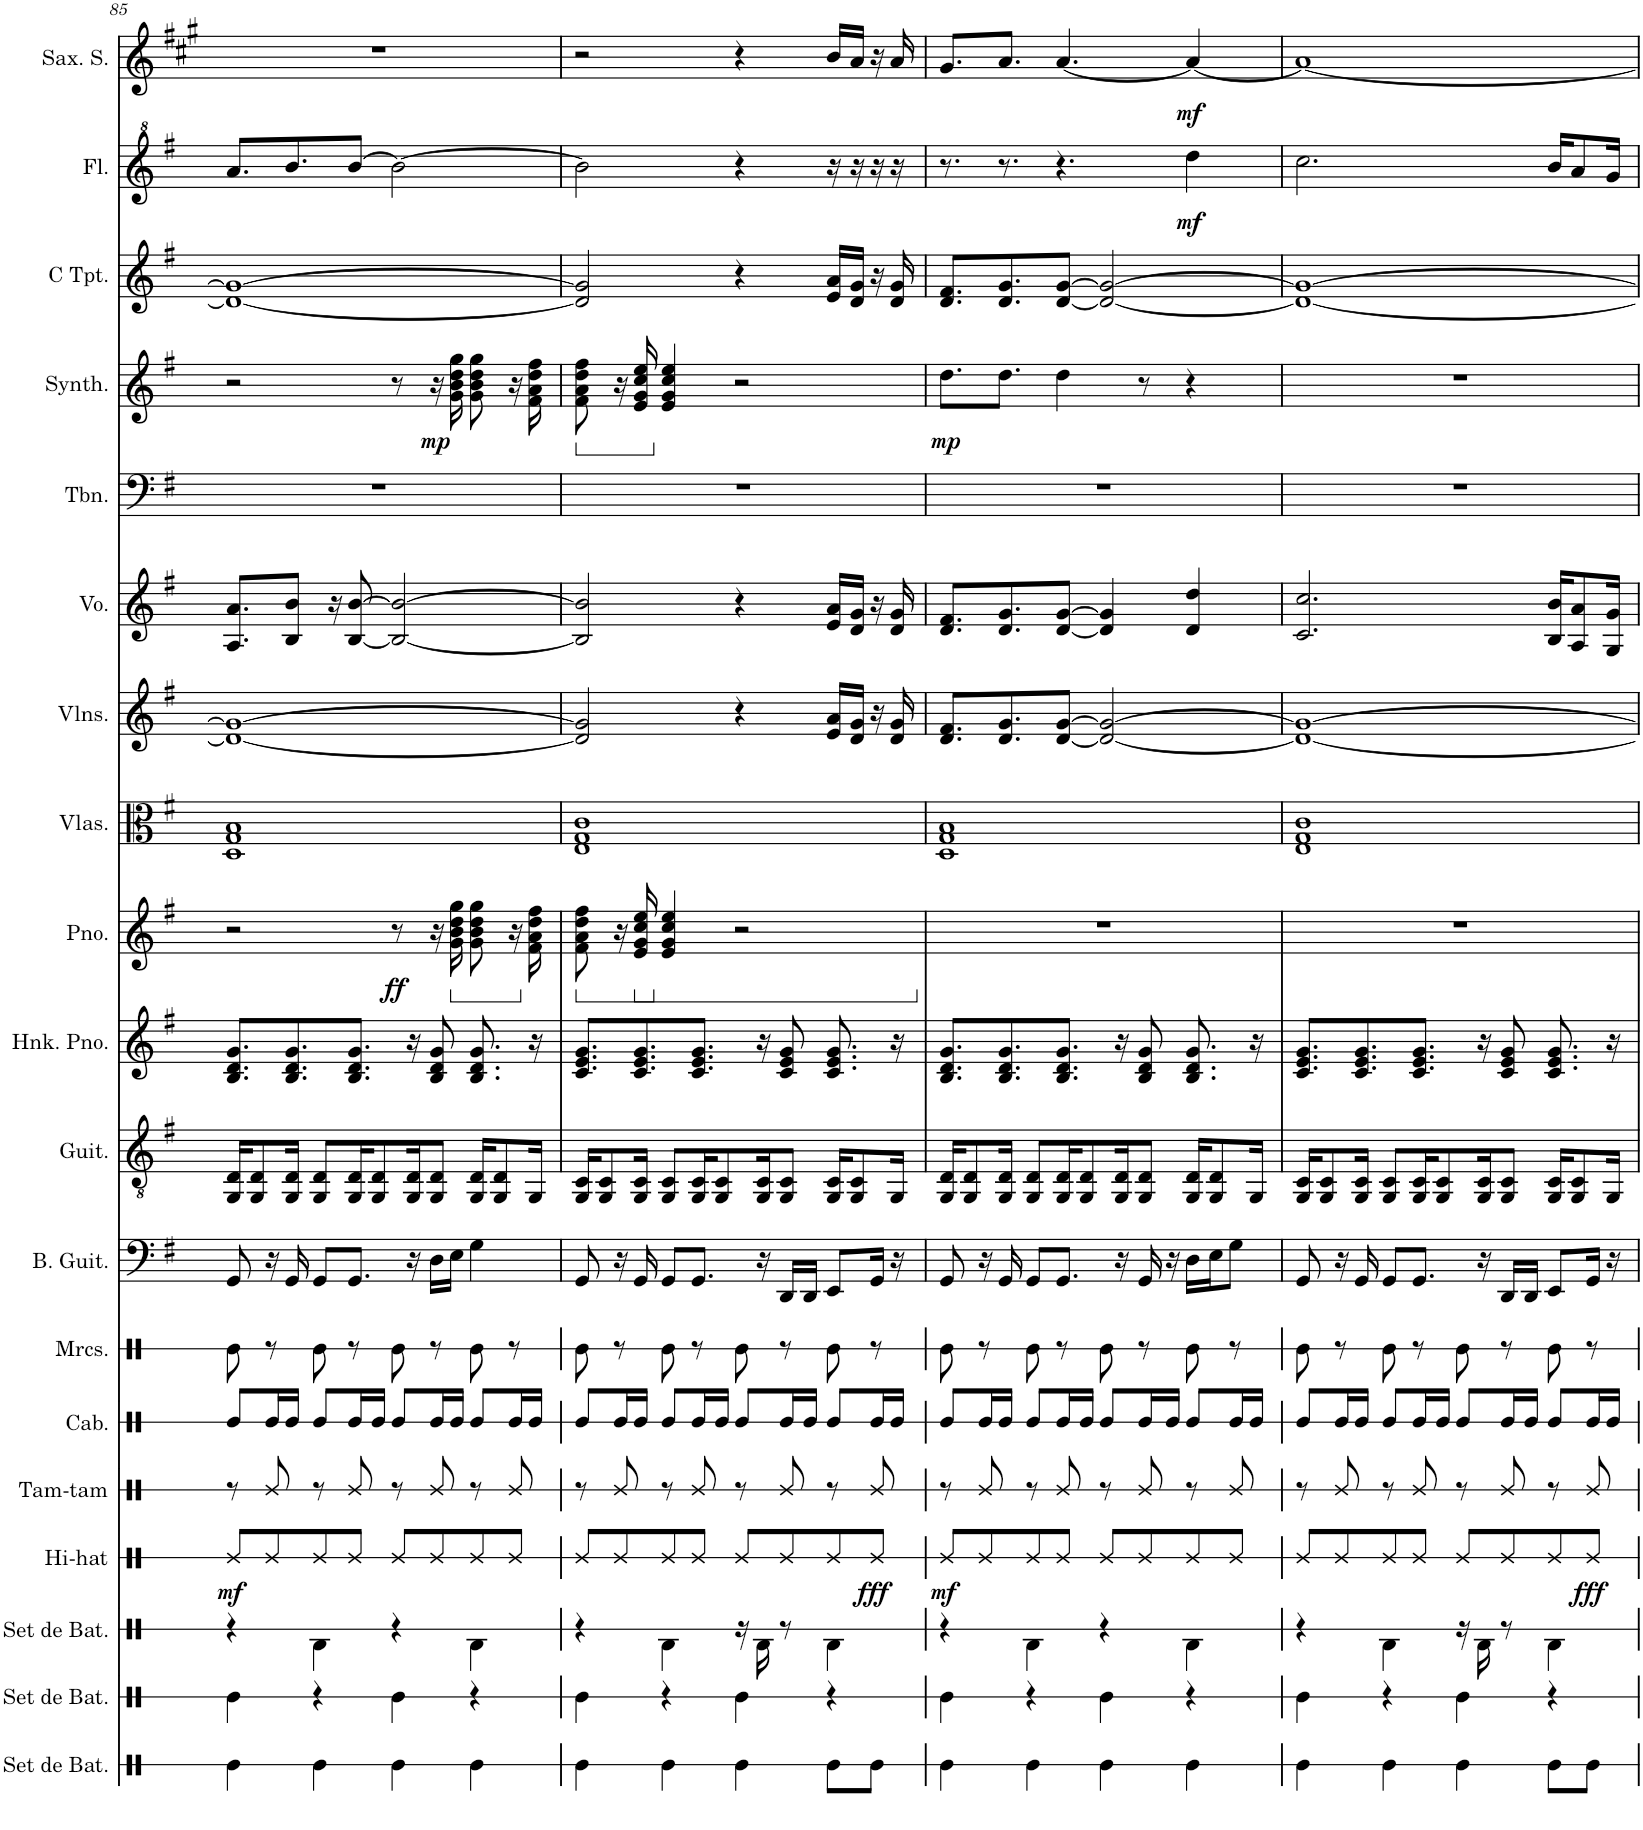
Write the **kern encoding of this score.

**kern	**kern	**kern	**kern	**dynam	**kern	**kern	**kern	**kern	**kern	**kern	**kern	**dynam	**kern	**kern	**kern	**kern	**kern	**dynam	**kern	**kern	**dynam	**kern	**dynam
*part19	*part18	*part17	*part16	*part16	*part15	*part14	*part13	*part12	*part11	*part10	*part9	*part9	*part8	*part7	*part6	*part5	*part4	*part4	*part3	*part2	*part2	*part1	*part1
*staff19	*staff18	*staff17	*staff16	*staff16	*staff15	*staff14	*staff13	*staff12	*staff11	*staff10	*staff9	*staff9	*staff8	*staff7	*staff6	*staff5	*staff4	*staff4	*staff3	*staff2	*staff2	*staff1	*staff1
*I"Set de batterie	*I"Set de batterie	*I"Set de batterie	*I"Hi-hat	*	*I"Tam-tam	*I"Cabasa	*I"Maracas	*I"Bass Guitar	*I"Acoustic Guitar	*I"Honky Tonk Piano	*I"Piano	*	*I"Violas	*I"Violins	*I"Voice	*I"Trombone	*I"Brightness Synthesizer	*	*I"C Trumpet	*I"Flute	*	*I"Saxophone Soprano	*
*I'Set de Bat.	*I'Set de Bat.	*I'Set de Bat.	*I'Hi-hat	*	*I'Tam-tam	*I'Cab.	*I'Mrcs.	*I'B. Guit.	*I'Guit.	*I'Hnk. Pno.	*I'Pno.	*	*I'Vlas.	*I'Vlns.	*I'Vo.	*I'Tbn.	*I'Synth.	*	*I'C Tpt.	*I'Fl.	*	*I'Sax. S.	*
!!LO:PB:g=z
*clefX	*clefX	*clefX	*clefX	*	*clefX	*clefX	*clefX	*clefF4	*clefGv2	*clefG2	*clefG2	*	*clefC3	*clefG2	*clefG2	*clefF4	*clefG2	*	*clefG2	*clefG^2	*	*clefG2	*
*	*	*	*	*	*	*	*	*Trd7c12	*	*	*	*	*	*	*	*	*	*	*	*	*	*Trd1c2	*
*k[]	*k[]	*k[]	*k[]	*	*k[]	*k[]	*k[]	*k[f#]	*k[f#]	*k[f#]	*k[f#]	*	*k[f#]	*k[f#]	*k[f#]	*k[f#]	*k[f#]	*	*k[f#]	*k[f#]	*	*k[f#c#g#]	*
*M4/4	*M4/4	*M4/4	*M4/4	*	*M4/4	*M4/4	*M4/4	*M4/4	*M4/4	*M4/4	*M4/4	*	*M4/4	*M4/4	*M4/4	*M4/4	*M4/4	*	*M4/4	*M4/4	*	*M4/4	*
=85	=85	=85	=85	=85	=85	=85	=85	=85	=85	=85	=85	=85	=85	=85	=85	=85	=85	=85	=85	=85	=85	=85	=85
!	!	!	!	!LO:DY:b	!	!	!	!	!	!	!	!	!	!	!	!	!	!	!	!	!	!	!
4Re\	4Re\	4r	8Re/L	mf	8r	8Re/L	8Re\	8GG/	16GG/ 16D/KL	8.B/ 8.d/ 8.g/L	2r	.	1D 1G 1B	1d_ 1g_	8.A/ 8.a/L	1r	2r	.	1d_ 1g_	8.aa/L	.	1r	.
.	.	.	.	.	.	.	.	.	8GG/ 8D/	.	.	.	.	.	.	.	.	.	.	.	.	.	.
.	.	.	8Re/	.	8Re/	16Re/L	8r	16r	.	.	.	.	.	.	.	.	.	.	.	.	.	.	.
.	.	.	.	.	.	16Re/JJ	.	16GG/	16GG/ 16D/Jk	8.B/ 8.d/ 8.g/	.	.	.	.	8B/ 8b/J	.	.	.	.	8.bb/	.	.	.
4Re\	4r	4RB\	8Re/	.	8r	8Re/L	8Re\	8GG/L	8GG/ 8D/L	.	.	.	.	.	.	.	.	.	.	.	.	.	.
.	.	.	.	.	.	.	.	.	.	.	.	.	.	.	16r	.	.	.	.	.	.	.	.
.	.	.	8Re/J	.	8Re/	16Re/L	8r	8.GG/J	16GG/ 16D/K	8.B/ 8.d/ 8.g/J	.	.	.	.	[8B/ [8b/	.	.	.	.	[8bb/J	.	.	.
.	.	.	.	.	.	16Re/JJ	.	.	8GG/ 8D/	.	.	.	.	.	.	.	.	.	.	.	.	.	.
!	!	!	!	!	!	!	!	!	!	!	!	!LO:DY:b	!	!	!	!	!	!	!	!	!	!	!
4Re\	4Re\	4r	8Re/L	.	8r	8Re/L	8Re\	.	.	.	8r	ff	.	.	2B/_ 2b/_	.	8r	.	.	2bb\_	.	.	.
.	.	.	.	.	.	.	.	16r	16GG/ 16D/K	16r	.	.	.	.	.	.	.	.	.	.	.	.	.
!	!	!	!	!	!	!	!	!	!	!	!	!	!	!	!	!	!	!LO:DY:b	!	!	!	!	!
.	.	.	8Re/	.	8Re/	16Re/L	8r	16D\LL	8GG/ 8D/J	8B/ 8d/ 8g/	16r	.	.	.	.	.	16r	mp	.	.	.	.	.
*	*	*	*	*	*	*	*	*	*	*	*ped	*	*	*	*	*	*	*	*	*	*	*	*
.	.	.	.	.	.	16Re/JJ	.	16E\JJ	.	.	16g\ 16b\ 16dd\ 16gg\	.	.	.	.	.	16g\ 16b\ 16dd\ 16gg\	.	.	.	.	.	.
4Re\	4r	4RB\	8Re/	.	8r	8Re/L	8Re\	4G\	16GG/ 16D/KL	8.B/ 8.d/ 8.g/	8g\ 8b\ 8dd\ 8gg\	.	.	.	.	.	8g\ 8b\ 8dd\ 8gg\	.	.	.	.	.	.
.	.	.	.	.	.	.	.	.	8GG/ 8D/	.	.	.	.	.	.	.	.	.	.	.	.	.	.
.	.	.	8Re/J	.	8Re/	16Re/L	8r	.	.	.	16r	.	.	.	.	.	16r	.	.	.	.	.	.
*	*	*	*	*	*	*	*	*	*	*	*Xped	*	*	*	*	*	*	*	*	*	*	*	*
.	.	.	.	.	.	16Re/JJ	.	.	16GG/Jk	16r	16f#\ 16a\ 16dd\ 16ff#\	.	.	.	.	.	16f#\ 16a\ 16dd\ 16ff#\	.	.	.	.	.	.
=86	=86	=86	=86	=86	=86	=86	=86	=86	=86	=86	=86	=86	=86	=86	=86	=86	=86	=86	=86	=86	=86	=86	=86
*	*	*	*	*	*	*	*	*	*	*	*ped	*	*	*	*	*	*	*	*	*	*	*	*
*	*	*	*	*	*	*	*	*	*	*	*	*	*	*	*	*	*ped	*	*	*	*	*	*
4Re\	4Re\	4r	8Re/L	.	8r	8Re/L	8Re\	8GG/	16GG/ 16C/KL	8.c/ 8.e/ 8.g/L	8f#\ 8a\ 8dd\ 8ff#\	.	1E 1G 1c	2d/] 2g/]	2B/] 2b/]	1r	8f#\ 8a\ 8dd\ 8ff#\	.	2d/] 2g/]	2bb\]	.	2r	.
.	.	.	.	.	.	.	.	.	8GG/ 8C/	.	.	.	.	.	.	.	.	.	.	.	.	.	.
.	.	.	8Re/	.	8Re/	16Re/L	8r	16r	.	.	16r	.	.	.	.	.	16r	.	.	.	.	.	.
*	*	*	*	*	*	*	*	*	*	*	*ped	*	*	*	*	*	*	*	*	*	*	*	*
.	.	.	.	.	.	16Re/JJ	.	16GG/	16GG/ 16C/Jk	8.c/ 8.e/ 8.g/	16e/ 16g/ 16cc/ 16ee/	.	.	.	.	.	16e/ 16g/ 16cc/ 16ee/	.	.	.	.	.	.
*	*	*	*	*	*	*	*	*	*	*	*Xped	*	*	*	*	*	*	*	*	*	*	*	*
*	*	*	*	*	*	*	*	*	*	*	*	*	*	*	*	*	*Xped	*	*	*	*	*	*
4Re\	4r	4RB\	8Re/	.	8r	8Re/L	8Re\	8GG/L	8GG/ 8C/L	.	4e/ 4g/ 4cc/ 4ee/	.	.	.	.	.	4e/ 4g/ 4cc/ 4ee/	.	.	.	.	.	.
.	.	.	8Re/J	.	8Re/	16Re/L	8r	8.GG/J	16GG/ 16C/K	8.c/ 8.e/ 8.g/J	.	.	.	.	.	.	.	.	.	.	.	.	.
.	.	.	.	.	.	16Re/JJ	.	.	8GG/ 8C/	.	.	.	.	.	.	.	.	.	.	.	.	.	.
4Re\	4Re\	16r	8Re/L	.	8r	8Re/L	8Re\	.	.	.	2r	.	.	4r	4r	.	2r	.	4r	4r	.	4r	.
.	.	16RB\	.	.	.	.	.	16r	16GG/ 16C/K	16r	.	.	.	.	.	.	.	.	.	.	.	.	.
.	.	8r	8Re/	.	8Re/	16Re/L	8r	16DD/LL	8GG/ 8C/J	8c/ 8e/ 8g/	.	.	.	.	.	.	.	.	.	.	.	.	.
.	.	.	.	.	.	16Re/JJ	.	16DD/JJ	.	.	.	.	.	.	.	.	.	.	.	.	.	.	.
8Re\L	4r	4RB\	8Re/	.	8r	8Re/L	8Re\	8EE/L	16GG/ 16C/KL	8.c/ 8.e/ 8.g/	.	.	.	16e/ 16a/LL	16e/ 16a/LL	.	.	.	16e/ 16a/LL	16r	.	16b/LL	.
.	.	.	.	.	.	.	.	.	8GG/ 8C/	.	.	.	.	16d/ 16g/JJ	16d/ 16g/JJ	.	.	.	16d/ 16g/JJ	16r	.	16a/JJ	.
!	!	!	!	!LO:DY:b	!	!	!	!	!	!	!	!	!	!	!	!	!	!	!	!	!	!	!
8Re\J	.	.	8Re/J	fff	8Re/	16Re/L	8r	16GG/Jk	.	.	.	.	.	16r	16r	.	.	.	16r	16r	.	16r	.
.	.	.	.	.	.	16Re/JJ	.	16r	16GG/Jk	16r	.	.	.	16d/ 16g/	16d/ 16g/	.	.	.	16d/ 16g/	16r	.	16a/	.
=87	=87	=87	=87	=87	=87	=87	=87	=87	=87	=87	=87	=87	=87	=87	=87	=87	=87	=87	=87	=87	=87	=87	=87
*	*	*	*	*	*	*	*	*	*	*	*Xped	*	*	*	*	*	*	*	*	*	*	*	*
!	!	!	!	!LO:DY:b	!	!	!	!	!	!	!	!	!	!	!	!	!	!LO:DY:b	!	!	!	!	!
4Re\	4Re\	4r	8Re/L	mf	8r	8Re/L	8Re\	8GG/	16GG/ 16D/KL	8.B/ 8.d/ 8.g/L	1r	.	1D 1G 1B	8.d/ 8.f#/L	8.d/ 8.f#/L	1r	8.dd\L	mp	8.d/ 8.f#/L	8.r	.	8.g#/L	.
.	.	.	.	.	.	.	.	.	8GG/ 8D/	.	.	.	.	.	.	.	.	.	.	.	.	.	.
.	.	.	8Re/	.	8Re/	16Re/L	8r	16r	.	.	.	.	.	.	.	.	.	.	.	.	.	.	.
.	.	.	.	.	.	16Re/JJ	.	16GG/	16GG/ 16D/Jk	8.B/ 8.d/ 8.g/	.	.	.	8.d/ 8.g/	8.d/ 8.g/	.	8.dd\J	.	8.d/ 8.g/	8.r	.	8.a/J	.
4Re\	4r	4RB\	8Re/	.	8r	8Re/L	8Re\	8GG/L	8GG/ 8D/L	.	.	.	.	.	.	.	.	.	.	.	.	.	.
.	.	.	8Re/J	.	8Re/	16Re/L	8r	8.GG/J	16GG/ 16D/K	8.B/ 8.d/ 8.g/J	.	.	.	[8d/ [8g/J	[8d/ [8g/J	.	4dd\	.	[8d/ [8g/J	4.r	.	[4.a/	.
.	.	.	.	.	.	16Re/JJ	.	.	8GG/ 8D/	.	.	.	.	.	.	.	.	.	.	.	.	.	.
4Re\	4Re\	4r	8Re/L	.	8r	8Re/L	8Re\	.	.	.	.	.	.	2d/_ 2g/_	4d/] 4g/]	.	.	.	2d/_ 2g/_	.	.	.	.
.	.	.	.	.	.	.	.	16r	16GG/ 16D/K	16r	.	.	.	.	.	.	.	.	.	.	.	.	.
.	.	.	8Re/	.	8Re/	16Re/L	8r	16GG/	8GG/ 8D/J	8B/ 8d/ 8g/	.	.	.	.	.	.	8r	.	.	.	.	.	.
.	.	.	.	.	.	16Re/JJ	.	16r	.	.	.	.	.	.	.	.	.	.	.	.	.	.	.
!	!	!	!	!	!	!	!	!	!	!	!	!	!	!	!	!	!	!	!	!	!LO:DY:b	!	!LO:DY:b
4Re\	4r	4RB\	8Re/	.	8r	8Re/L	8Re\	16D\LL	16GG/ 16D/KL	8.B/ 8.d/ 8.g/	.	.	.	.	4d/ 4dd/	.	4r	.	.	4ddd\	mf	4a/_	mf
.	.	.	.	.	.	.	.	16E\J	8GG/ 8D/	.	.	.	.	.	.	.	.	.	.	.	.	.	.
.	.	.	8Re/J	.	8Re/	16Re/L	8r	8G\J	.	.	.	.	.	.	.	.	.	.	.	.	.	.	.
.	.	.	.	.	.	16Re/JJ	.	.	16GG/Jk	16r	.	.	.	.	.	.	.	.	.	.	.	.	.
=88	=88	=88	=88	=88	=88	=88	=88	=88	=88	=88	=88	=88	=88	=88	=88	=88	=88	=88	=88	=88	=88	=88	=88
4Re\	4Re\	4r	8Re/L	.	8r	8Re/L	8Re\	8GG/	16GG/ 16C/KL	8.c/ 8.e/ 8.g/L	1r	.	1E 1G 1c	1d_ 1g_	2.c/ 2.cc/	1r	1r	.	1d_ 1g_	2.ccc\	.	1a_	.
.	.	.	.	.	.	.	.	.	8GG/ 8C/	.	.	.	.	.	.	.	.	.	.	.	.	.	.
.	.	.	8Re/	.	8Re/	16Re/L	8r	16r	.	.	.	.	.	.	.	.	.	.	.	.	.	.	.
.	.	.	.	.	.	16Re/JJ	.	16GG/	16GG/ 16C/Jk	8.c/ 8.e/ 8.g/	.	.	.	.	.	.	.	.	.	.	.	.	.
4Re\	4r	4RB\	8Re/	.	8r	8Re/L	8Re\	8GG/L	8GG/ 8C/L	.	.	.	.	.	.	.	.	.	.	.	.	.	.
.	.	.	8Re/J	.	8Re/	16Re/L	8r	8.GG/J	16GG/ 16C/K	8.c/ 8.e/ 8.g/J	.	.	.	.	.	.	.	.	.	.	.	.	.
.	.	.	.	.	.	16Re/JJ	.	.	8GG/ 8C/	.	.	.	.	.	.	.	.	.	.	.	.	.	.
4Re\	4Re\	16r	8Re/L	.	8r	8Re/L	8Re\	.	.	.	.	.	.	.	.	.	.	.	.	.	.	.	.
.	.	16RB\	.	.	.	.	.	16r	16GG/ 16C/K	16r	.	.	.	.	.	.	.	.	.	.	.	.	.
.	.	8r	8Re/	.	8Re/	16Re/L	8r	16DD/LL	8GG/ 8C/J	8c/ 8e/ 8g/	.	.	.	.	.	.	.	.	.	.	.	.	.
.	.	.	.	.	.	16Re/JJ	.	16DD/JJ	.	.	.	.	.	.	.	.	.	.	.	.	.	.	.
8Re\L	4r	4RB\	8Re/	.	8r	8Re/L	8Re\	8EE/L	16GG/ 16C/KL	8.c/ 8.e/ 8.g/	.	.	.	.	16B/ 16b/KL	.	.	.	.	16bb/KL	.	.	.
.	.	.	.	.	.	.	.	.	8GG/ 8C/	.	.	.	.	.	8A/ 8a/	.	.	.	.	8aa/	.	.	.
!	!	!	!	!LO:DY:b	!	!	!	!	!	!	!	!	!	!	!	!	!	!	!	!	!	!	!
8Re\J	.	.	8Re/J	fff	8Re/	16Re/L	8r	16GG/Jk	.	.	.	.	.	.	.	.	.	.	.	.	.	.	.
.	.	.	.	.	.	16Re/JJ	.	16r	16GG/Jk	16r	.	.	.	.	16G/ 16g/Jk	.	.	.	.	16gg/Jk	.	.	.
=	=	=	=	=	=	=	=	=	=	=	=	=	=	=	=	=	=	=	=	=	=	=	=
*-	*-	*-	*-	*-	*-	*-	*-	*-	*-	*-	*-	*-	*-	*-	*-	*-	*-	*-	*-	*-	*-	*-	*-
